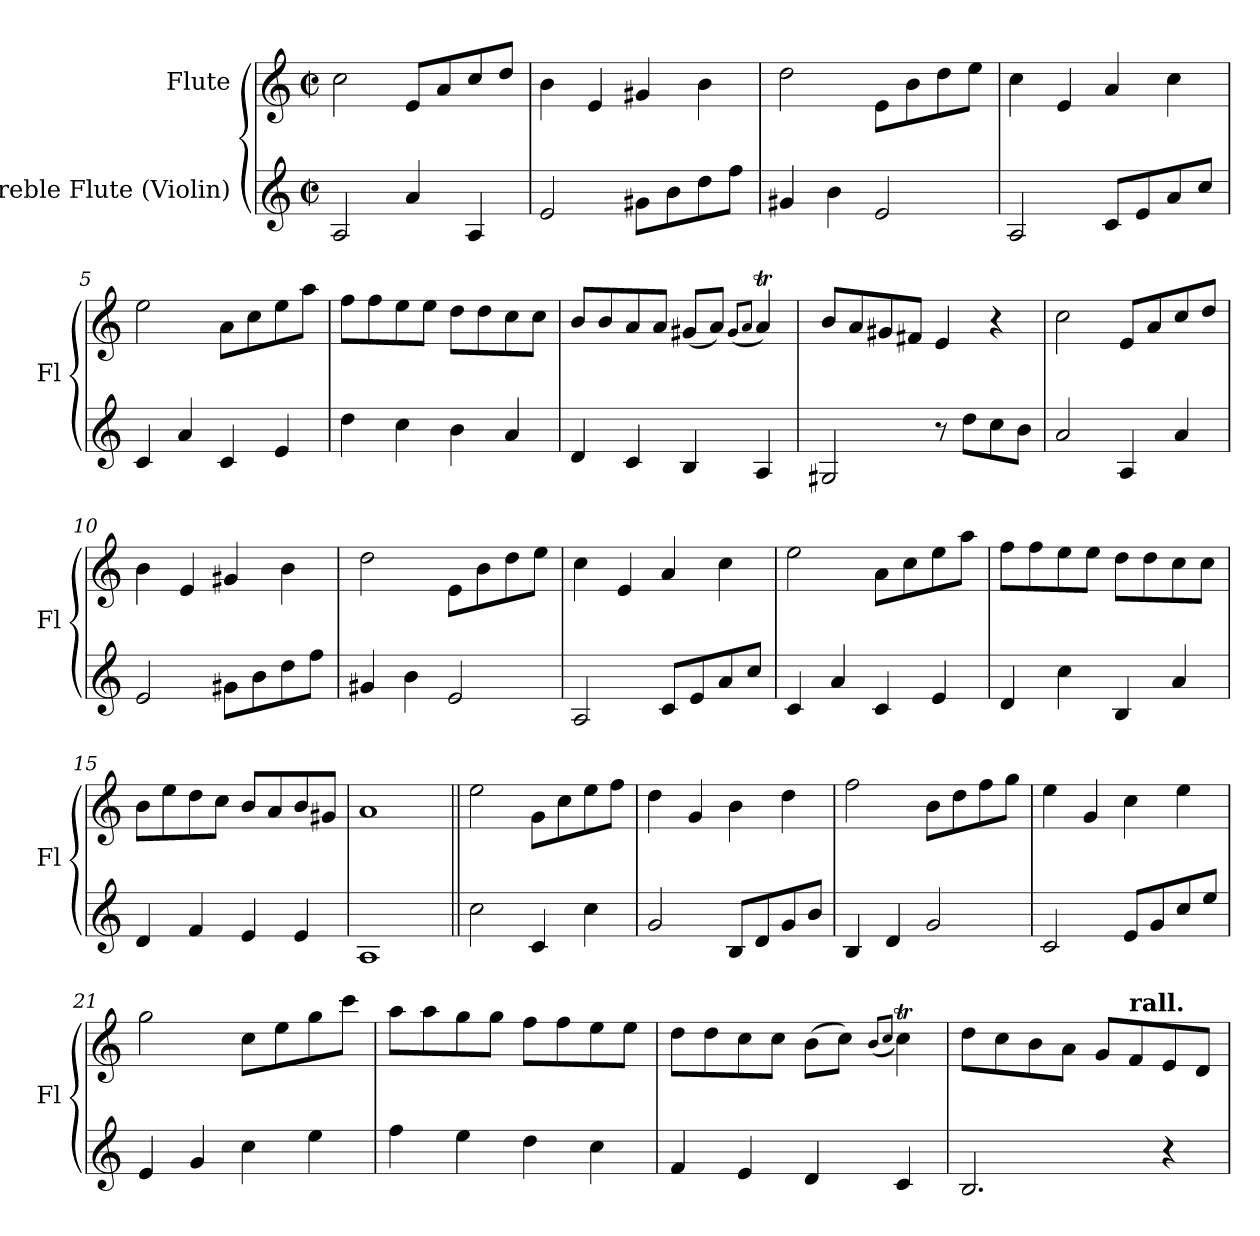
**kern	**kern
*part2	*part1
*staff2	*staff1
*I"Treble Flute (Violin)	*I"Flute
*I'Fl	*I'Fl
*clefG2	*clefG2
*k[]	*k[]
*M2/2	*M2/2
*met(c|)	*met(c|)
*MM192	*MM192
=1	=1
2A/	2cc\
4a/	8e/L
.	8a/
4A/	8cc/
.	8dd/J
=2	=2
2e/	4b\
.	4e/
8g#X\L	4g#X/
8b\	.
8dd\	4b\
8ff\J	.
=3	=3
4g#X/	2dd\
4b\	.
2e/	8e\L
.	8b\
.	8dd\
.	8ee\J
=4	=4
2A/	4cc\
.	4e/
8c/L	4a/
8e/	.
8a/	4cc\
8cc/J	.
=5	=5
4c/	2ee\
4a/	.
4c/	8a\L
.	8cc\
4e/	8ee\
.	8aa\J
!!LO:LB:g=z
=6	=6
4dd\	8ff\L
.	8ff\
4cc\	8ee\
.	8ee\J
4b\	8dd\L
.	8dd\
4a/	8cc\
.	8cc\J
=7	=7
4d/	8b/L
.	8b/
4c/	8a/
.	8a/J
4B/	(8g#X/L
.	8a/J)
.	(8qg#/L
.	8qa/J
4A/	4aT/)
=8	=8
2G#X/	8b/L
.	8a/
.	8g#X/
.	8f#X/J
8r	4e/
8dd\L	.
8cc\	4r
8b\J	.
=9	=9
2a/	2cc\
4A/	8e/L
.	8a/
4a/	8cc/
.	8dd/J
=10	=10
2e/	4b\
.	4e/
8g#X\L	4g#X/
8b\	.
8dd\	4b\
8ff\J	.
=11	=11
4g#X/	2dd\
4b\	.
2e/	8e\L
.	8b\
.	8dd\
.	8ee\J
!!LO:LB:g=z
=12	=12
2A/	4cc\
.	4e/
8c/L	4a/
8e/	.
8a/	4cc\
8cc/J	.
=13	=13
4c/	2ee\
4a/	.
4c/	8a\L
.	8cc\
4e/	8ee\
.	8aa\J
=14	=14
4d/	8ff\L
.	8ff\
4cc\	8ee\
.	8ee\J
4B/	8dd\L
.	8dd\
4a/	8cc\
.	8cc\J
=15	=15
4d/	8b\L
.	8ee\
4f/	8dd\
.	8cc\J
4e/	8b/L
.	8a/
4e/	8b/
.	8g#X/J
=16	=16
1A	1a
=17||	=17||
2cc\	2ee\
4c/	8g\L
.	8cc\
4cc\	8ee\
.	8ff\J
=18	=18
2g/	4dd\
.	4g/
8B/L	4b\
8d/	.
8g/	4dd\
8b/J	.
!!LO:LB:g=z
=19	=19
4B/	2ff\
4d/	.
2g/	8b\L
.	8dd\
.	8ff\
.	8gg\J
=20	=20
2c/	4ee\
.	4g/
8e/L	4cc\
8g/	.
8cc/	4ee\
8ee/J	.
=21	=21
4e/	2gg\
4g/	.
4cc\	8cc\L
.	8ee\
4ee\	8gg\
.	8ccc\J
=22	=22
4ff\	8aa\L
.	8aa\
4ee\	8gg\
.	8gg\J
4dd\	8ff\L
.	8ff\
4cc\	8ee\
.	8ee\J
=23	=23
4f/	8dd\L
.	8dd\
4e/	8cc\
.	8cc\J
4d/	(8b\L
.	8cc\J)
.	(8qb/L
.	8qcc/J
4c/	4ccT\)
=24	=24
2.B/	8dd\L
.	8cc\
.	8b\
.	8a\J
.	8g/L
!	!LO:TX:a:B:t=rall.
.	8f/
4r	8e/
.	8d/J
=	=
*-	*-
